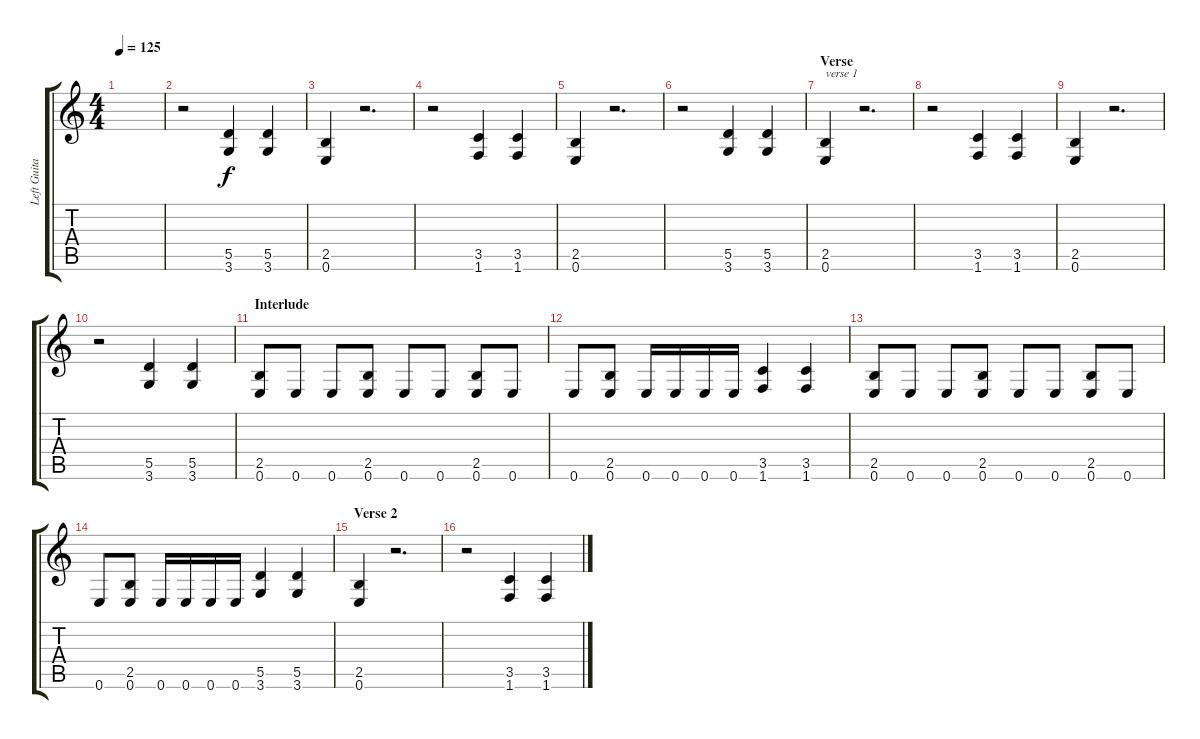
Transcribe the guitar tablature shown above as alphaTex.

\track ("Left Guitar" "Left Guita") {instrument distortionguitar}
\staff {score tabs}
\tuning (E4 B3 G3 D3 A2 E2) {hide}
\ts (4 4)
\tempo 125
\clef g2
\ks c
|
r.2 (5.5 3.6).4 (5.5 3.6).4 |
(2.5 0.6).4 r.2{d} |
r.2 (3.5 1.6).4 (3.5 1.6).4 |
(2.5 0.6).4 r.2{d} |
r.2 (5.5 3.6).4 (5.5 3.6).4 |
\section ("" "Verse")
(2.5 0.6).4{txt "verse 1"} r.2{d} |
r.2 (3.5 1.6).4 (3.5 1.6).4 |
(2.5 0.6).4 r.2{d} |
r.2 (5.5 3.6).4 (5.5 3.6).4 |
\section ("" "Interlude")
(2.5 0.6).8 0.6.8 0.6.8 (2.5 0.6).8 0.6.8 0.6.8 (2.5 0.6).8 0.6.8 |
0.6.8 (2.5 0.6).8 0.6.16 0.6.16 0.6.16 0.6.16 (3.5 1.6).4 (3.5 1.6).4 |
(2.5 0.6).8 0.6.8 0.6.8 (2.5 0.6).8 0.6.8 0.6.8 (2.5 0.6).8 0.6.8 |
0.6.8 (2.5 0.6).8 0.6.16 0.6.16 0.6.16 0.6.16 (5.5 3.6).4 (5.5 3.6).4 |
\section ("" "Verse 2")
(2.5 0.6).4 r.2{d} |
r.2 (3.5 1.6).4 (3.5 1.6).4
